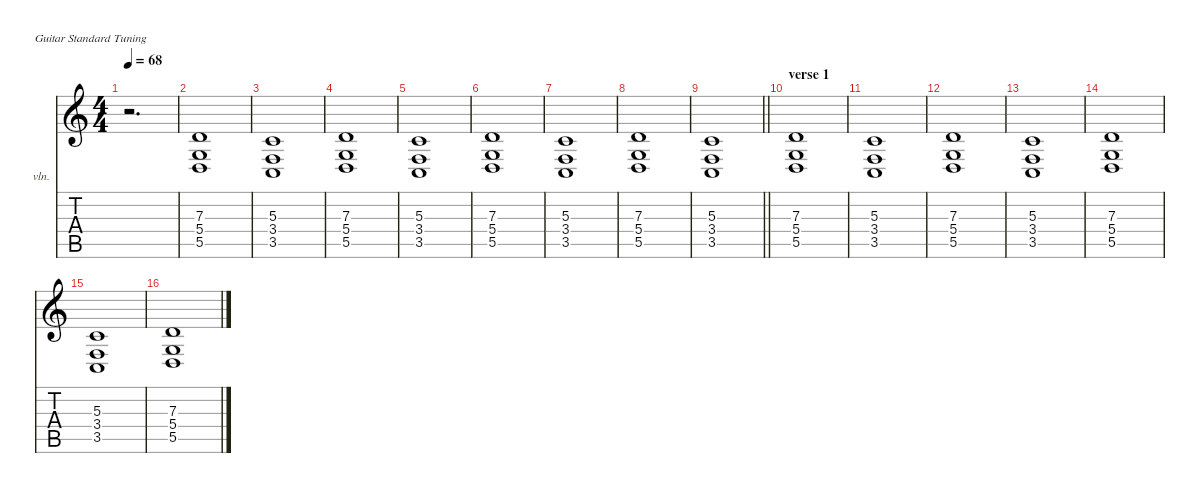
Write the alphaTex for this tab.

\defaultSystemsLayout 4
\hideDynamics
\bracketExtendMode nobrackets
\firstSystemTrackNameOrientation horizontal
\otherSystemsTrackNameOrientation horizontal
\track ("Rhythm Guitar" "vln.") {instrument stringensemble1}
\staff {score tabs}
\tuning (E4 B3 G3 D3 A2 E2)
\ts (4 4)
\beaming (8 2 2 2 2)
\tempo 68
\clef g2
\ks c
r.2{d dy f instrument stringensemble1} |
(7.3 5.4 5.5).1 |
(5.3 3.4 3.5).1 |
(7.3 5.4 5.5).1 |
(5.3 3.4 3.5).1 |
(7.3 5.4 5.5).1 |
(5.3 3.4 3.5).1 |
(7.3 5.4 5.5).1 |
\barLineRight lightlight
(5.3 3.4 3.5).1 |
\section ("" "verse 1")
(7.3 5.4 5.5).1 |
(5.3 3.4 3.5).1 |
(7.3 5.4 5.5).1 |
(5.3 3.4 3.5).1 |
(7.3 5.4 5.5).1 |
(5.3 3.4 3.5).1 |
(7.3 5.4 5.5).1
